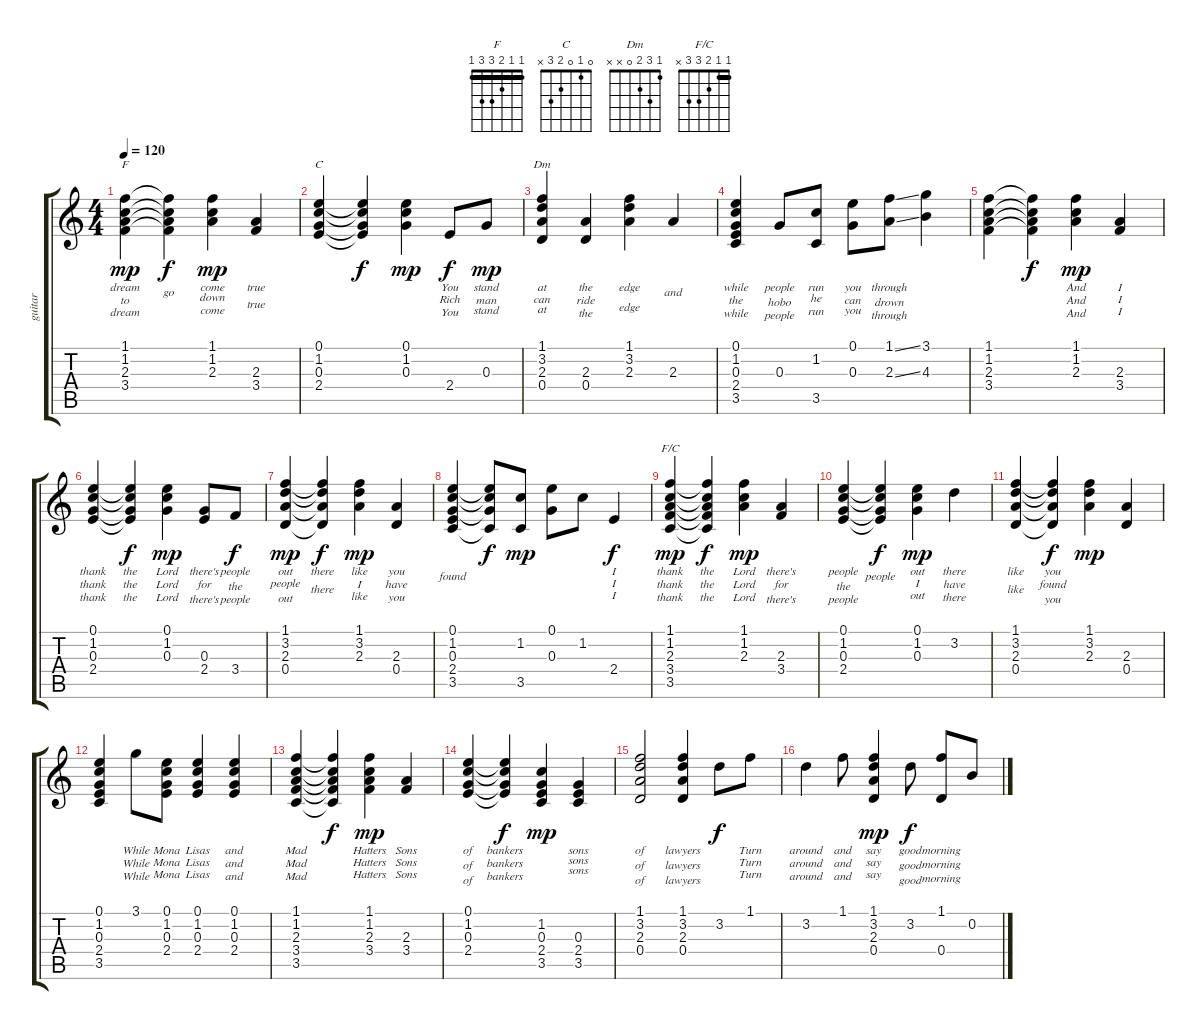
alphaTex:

\track ("guitar" "guitar") {instrument acousticguitarsteel}
\staff {score tabs}
\tuning (E4 B3 G3 D3 A2 E2) {hide}
\chord ("F" 1 1 2 3 3 1) {barre 1}
\chord ("C" 0 1 0 2 3 x)
\chord ("Dm" 1 3 2 0 x x)
\chord ("F/C" 1 1 2 3 3 x) {barre 1}
\ts (4 4)
\tempo 120
\clef g2
\ks c
(1.1 1.2 2.3 3.4).4{ch "F" lyrics (0 "dream") lyrics (1 "to") lyrics (2 "dream") lyrics (3 "") lyrics (4 "") dy mp} (1.1{t} 1.2{t} 2.3{t} 3.4{t}).4{lyrics (0 "") lyrics (1 "go") lyrics (2 "") lyrics (3 "") lyrics (4 "") dy f} (1.1 1.2 2.3).4{lyrics (0 "come") lyrics (1 "down") lyrics (2 "come") lyrics (3 "") lyrics (4 "") dy mp} (2.3 3.4).4{lyrics (0 "true") lyrics (1 "") lyrics (2 "true") lyrics (3 "") lyrics (4 "")} |
(0.1 1.2 0.3 2.4).4{ch "C" lyrics (0 "") lyrics (1 "") lyrics (2 "") lyrics (3 "") lyrics (4 "")} (0.1{t} 1.2{t} 0.3{t} 2.4{t}).4{lyrics (0 "") lyrics (1 "") lyrics (2 "") lyrics (3 "") lyrics (4 "") dy f} (0.1 1.2 0.3).4{lyrics (0 "") lyrics (1 "") lyrics (2 "") lyrics (3 "") lyrics (4 "") dy mp} 2.4.8{lyrics (0 "You") lyrics (1 "Rich") lyrics (2 "You") lyrics (3 "") lyrics (4 "") dy f} 0.3.8{lyrics (0 "stand") lyrics (1 "man") lyrics (2 "stand") lyrics (3 "") lyrics (4 "") dy mp} |
(1.1 3.2 2.3 0.4).4{ch "Dm" lyrics (0 "at") lyrics (1 "can") lyrics (2 "at") lyrics (3 "") lyrics (4 "")} (2.3 0.4).4{lyrics (0 "the") lyrics (1 "ride") lyrics (2 "the") lyrics (3 "") lyrics (4 "")} (1.1 3.2 2.3).4{lyrics (0 "edge") lyrics (1 "") lyrics (2 "edge") lyrics (3 "") lyrics (4 "")} 2.3.4{lyrics (0 "") lyrics (1 "and") lyrics (2 "") lyrics (3 "") lyrics (4 "")} |
(0.1 1.2 0.3 2.4 3.5).4{lyrics (0 "while") lyrics (1 "the") lyrics (2 "while") lyrics (3 "") lyrics (4 "")} 0.3.8{lyrics (0 "people") lyrics (1 "hobo") lyrics (2 "people") lyrics (3 "") lyrics (4 "")} (1.2 3.5).8{lyrics (0 "run") lyrics (1 "he") lyrics (2 "run") lyrics (3 "") lyrics (4 "")} (0.1 0.3).8{lyrics (0 "you") lyrics (1 "can") lyrics (2 "you") lyrics (3 "") lyrics (4 "")} (1.1{ss} 2.3{ss}).8{lyrics (0 "through") lyrics (1 "drown") lyrics (2 "through") lyrics (3 "") lyrics (4 "")} (3.1 4.3).4{lyrics (0 "") lyrics (1 "") lyrics (2 "") lyrics (3 "") lyrics (4 "")} |
(1.1 1.2 2.3 3.4).4{lyrics (0 "") lyrics (1 "") lyrics (2 "") lyrics (3 "") lyrics (4 "")} (1.1{t} 1.2{t} 2.3{t} 3.4{t}).4{lyrics (0 "") lyrics (1 "") lyrics (2 "") lyrics (3 "") lyrics (4 "") dy f} (1.1 1.2 2.3).4{lyrics (0 "And") lyrics (1 "And") lyrics (2 "And") lyrics (3 "") lyrics (4 "") dy mp} (2.3 3.4).4{lyrics (0 "I") lyrics (1 "I") lyrics (2 "I") lyrics (3 "") lyrics (4 "")} |
(0.1 1.2 0.3 2.4).4{lyrics (0 "thank") lyrics (1 "thank") lyrics (2 "thank") lyrics (3 "") lyrics (4 "")} (0.1{t} 1.2{t} 0.3{t} 2.4{t}).4{lyrics (0 "the") lyrics (1 "the") lyrics (2 "the") lyrics (3 "") lyrics (4 "") dy f} (0.1 1.2 0.3).4{lyrics (0 "Lord") lyrics (1 "Lord") lyrics (2 "Lord") lyrics (3 "") lyrics (4 "") dy mp} (0.3 2.4).8{lyrics (0 "there's") lyrics (1 "for") lyrics (2 "there's") lyrics (3 "") lyrics (4 "")} 3.4.8{lyrics (0 "people") lyrics (1 "the") lyrics (2 "people") lyrics (3 "") lyrics (4 "") dy f} |
(1.1 3.2 2.3 0.4).4{lyrics (0 "out") lyrics (1 "people") lyrics (2 "out") lyrics (3 "") lyrics (4 "") dy mp} (1.1{t} 3.2{t} 2.3{t} 0.4{t}).4{lyrics (0 "there") lyrics (1 "") lyrics (2 "there") lyrics (3 "") lyrics (4 "") dy f} (1.1 3.2 2.3).4{lyrics (0 "like") lyrics (1 "I") lyrics (2 "like") lyrics (3 "") lyrics (4 "") dy mp} (2.3 0.4).4{lyrics (0 "you") lyrics (1 "have") lyrics (2 "you") lyrics (3 "") lyrics (4 "")} |
(0.1 1.2 0.3 2.4 3.5).4{lyrics (0 "") lyrics (1 "found") lyrics (2 "") lyrics (3 "") lyrics (4 "")} (0.1{t} 1.2{t} 0.3{t} 3.5{t}).8{lyrics (0 "") lyrics (1 "") lyrics (2 "") lyrics (3 "") lyrics (4 "") dy f} (1.2 3.5).8{lyrics (0 "") lyrics (1 "") lyrics (2 "") lyrics (3 "") lyrics (4 "") dy mp} (0.1 0.3).8{lyrics (0 "") lyrics (1 "") lyrics (2 "") lyrics (3 "") lyrics (4 "")} 1.2.8{lyrics (0 "") lyrics (1 "") lyrics (2 "") lyrics (3 "") lyrics (4 "")} 2.4.4{lyrics (0 "I") lyrics (1 "I") lyrics (2 "I") lyrics (3 "") lyrics (4 "") dy f} |
(1.1 1.2 2.3 3.4 3.5).4{ch "F/C" lyrics (0 "thank") lyrics (1 "thank") lyrics (2 "thank") lyrics (3 "") lyrics (4 "") dy mp} (1.1{t} 1.2{t} 2.3{t} 3.4{t} 3.5{t}).4{lyrics (0 "the") lyrics (1 "the") lyrics (2 "the") lyrics (3 "") lyrics (4 "") dy f} (1.1 1.2 2.3).4{lyrics (0 "Lord") lyrics (1 "Lord") lyrics (2 "Lord") lyrics (3 "") lyrics (4 "") dy mp} (2.3 3.4).4{lyrics (0 "there's") lyrics (1 "for") lyrics (2 "there's") lyrics (3 "") lyrics (4 "")} |
(0.1 1.2 0.3 2.4).4{lyrics (0 "people") lyrics (1 "the") lyrics (2 "people") lyrics (3 "") lyrics (4 "")} (0.1{t} 1.2{t} 0.3{t} 2.4{t}).4{lyrics (0 "") lyrics (1 "people") lyrics (2 "") lyrics (3 "") lyrics (4 "") dy f} (0.1 1.2 0.3).4{lyrics (0 "out") lyrics (1 "I") lyrics (2 "out") lyrics (3 "") lyrics (4 "") dy mp} 3.2.4{lyrics (0 "there") lyrics (1 "have") lyrics (2 "there") lyrics (3 "") lyrics (4 "")} |
(1.1 3.2 2.3 0.4).4{lyrics (0 "like") lyrics (1 "") lyrics (2 "like") lyrics (3 "") lyrics (4 "")} (1.1{t} 3.2{t} 2.3{t} 0.4{t}).4{lyrics (0 "you") lyrics (1 "found") lyrics (2 "you") lyrics (3 "") lyrics (4 "") dy f} (1.1 3.2 2.3).4{lyrics (0 "") lyrics (1 "") lyrics (2 "") lyrics (3 "") lyrics (4 "") dy mp} (2.3 0.4).4{lyrics (0 "") lyrics (1 "") lyrics (2 "") lyrics (3 "") lyrics (4 "")} |
(0.1 1.2 0.3 2.4 3.5).4{lyrics (0 "") lyrics (1 "") lyrics (2 "") lyrics (3 "") lyrics (4 "")} 3.1.8{lyrics (0 "While") lyrics (1 "While") lyrics (2 "While") lyrics (3 "") lyrics (4 "")} (0.1 1.2 0.3 2.4).8{lyrics (0 "Mona") lyrics (1 "Mona") lyrics (2 "Mona") lyrics (3 "") lyrics (4 "")} (0.1 1.2 0.3 2.4).4{lyrics (0 "Lisas") lyrics (1 "Lisas") lyrics (2 "Lisas") lyrics (3 "") lyrics (4 "")} (0.1 1.2 0.3 2.4).4{lyrics (0 "and") lyrics (1 "and") lyrics (2 "and") lyrics (3 "") lyrics (4 "")} |
(1.1 1.2 2.3 3.4 3.5).4{lyrics (0 "Mad") lyrics (1 "Mad") lyrics (2 "Mad") lyrics (3 "") lyrics (4 "")} (1.1{t} 1.2{t} 2.3{t} 3.4{t} 3.5{t}).4{lyrics (0 "") lyrics (1 "") lyrics (2 "") lyrics (3 "") lyrics (4 "") dy f} (1.1 1.2 2.3 3.4).4{lyrics (0 "Hatters") lyrics (1 "Hatters") lyrics (2 "Hatters") lyrics (3 "") lyrics (4 "") dy mp} (2.3 3.4).4{lyrics (0 "Sons") lyrics (1 "Sons") lyrics (2 "Sons") lyrics (3 "") lyrics (4 "")} |
(0.1 1.2 0.3 2.4).4{lyrics (0 "of") lyrics (1 "of") lyrics (2 "of") lyrics (3 "") lyrics (4 "")} (0.1{t} 1.2{t} 0.3{t} 2.4{t}).4{lyrics (0 "bankers") lyrics (1 "bankers") lyrics (2 "bankers") lyrics (3 "") lyrics (4 "") dy f} (1.2 0.3 2.4 3.5).4{lyrics (0 "") lyrics (1 "") lyrics (2 "") lyrics (3 "") lyrics (4 "") dy mp} (0.3 2.4 3.5).4{lyrics (0 "sons") lyrics (1 "sons") lyrics (2 "sons") lyrics (3 "") lyrics (4 "")} |
(1.1 3.2 2.3 0.4).2{lyrics (0 "of") lyrics (1 "of") lyrics (2 "of") lyrics (3 "") lyrics (4 "")} (1.1 3.2 2.3 0.4).4{lyrics (0 "lawyers") lyrics (1 "lawyers") lyrics (2 "lawyers") lyrics (3 "") lyrics (4 "")} 3.2.8{lyrics (0 "") lyrics (1 "") lyrics (2 "") lyrics (3 "") lyrics (4 "") dy f} 1.1.8{lyrics (0 "Turn") lyrics (1 "Turn") lyrics (2 "Turn") lyrics (3 "") lyrics (4 "")} |
3.2.4{lyrics (0 "around") lyrics (1 "around") lyrics (2 "around") lyrics (3 "") lyrics (4 "")} 1.1.8{lyrics (0 "and") lyrics (1 "and") lyrics (2 "and") lyrics (3 "") lyrics (4 "")} (1.1 3.2 2.3 0.4).4{lyrics (0 "say") lyrics (1 "say") lyrics (2 "say") lyrics (3 "") lyrics (4 "") dy mp} 3.2.8{lyrics (0 "good") lyrics (1 "good") lyrics (2 "good") lyrics (3 "") lyrics (4 "") dy f} (1.1 0.4).8{lyrics (0 "morning") lyrics (1 "morning") lyrics (2 "morning") lyrics (3 "") lyrics (4 "")} 0.2.8{lyrics (0 "") lyrics (1 "") lyrics (2 "") lyrics (3 "") lyrics (4 "")}
